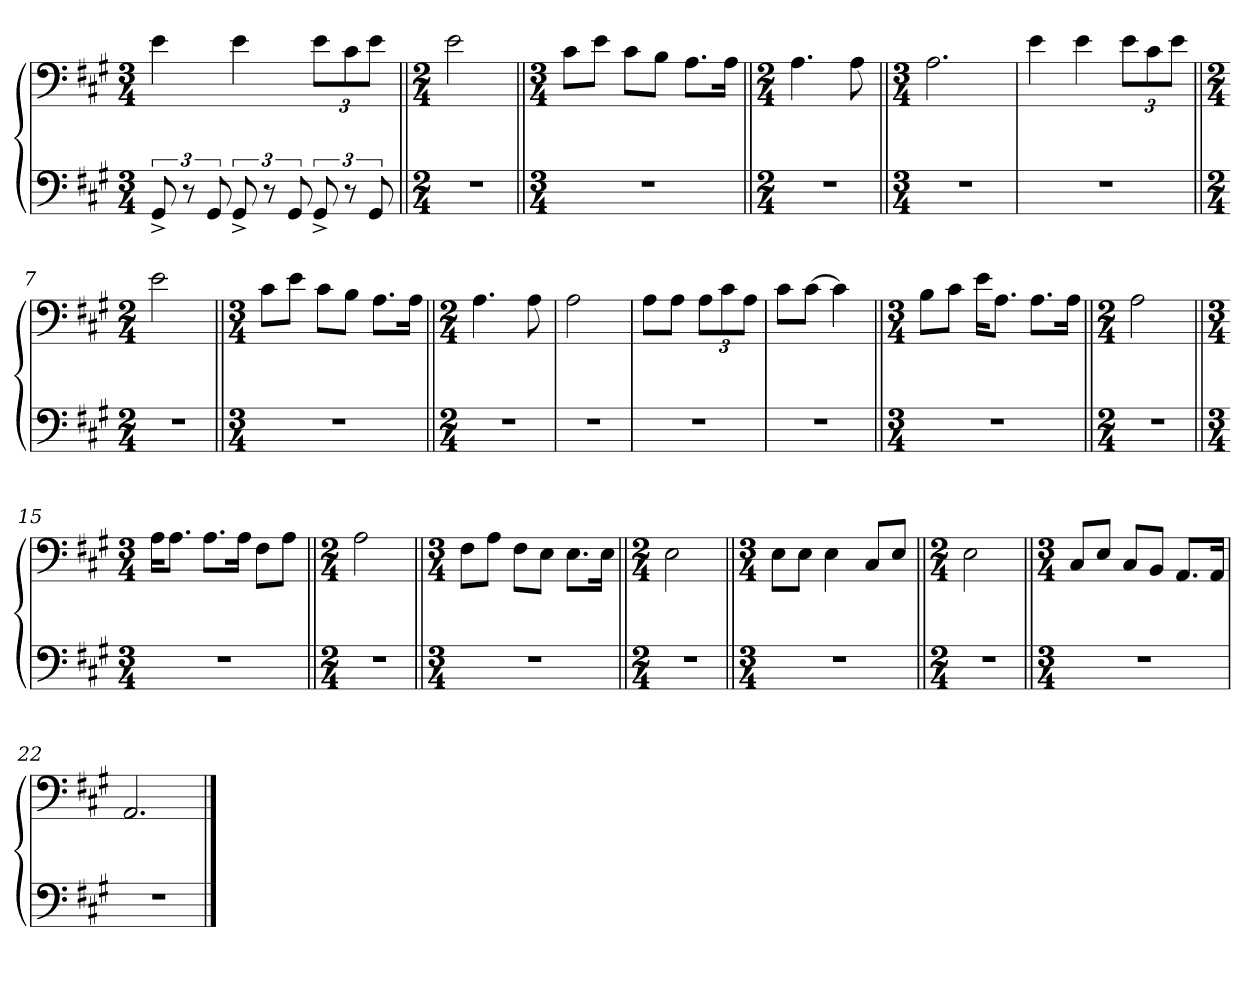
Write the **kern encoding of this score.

**kern	**kern
*part1	*part1
*staff2	*staff1
*clefF4	*clefF4
*k[f#c#g#]	*k[f#c#g#]
*M3/4	*M3/4
=1	=1
12GG#^/	4e\
12r	.
12GG#/	.
12GG#^/	4e\
12r	.
12GG#/	.
12GG#^/	12e\L
12r	12c#\
12GG#/	12e\J
=2||	=2||
*M2/4	*M2/4
2r	2e\
=3||	=3||
*M3/4	*M3/4
2.r	8c#\L
.	8e\J
.	8c#\L
.	8B\J
.	8.A\L
.	16A\Jk
=4||	=4||
*M2/4	*M2/4
2r	4.A\
.	8A\
=5||	=5||
*M3/4	*M3/4
2.r	2.A\
=6	=6
2.r	4e\
.	4e\
.	12e\L
.	12c#\
.	12e\J
=7||	=7||
*M2/4	*M2/4
2r	2e\
=8||	=8||
*M3/4	*M3/4
2.r	8c#\L
.	8e\J
.	8c#\L
.	8B\J
.	8.A\L
.	16A\Jk
=9||	=9||
*M2/4	*M2/4
2r	4.A\
.	8A\
=10	=10
2r	2A\
=11	=11
2r	8A\L
.	8A\J
.	12A\L
.	12c#\
.	12A\J
=12	=12
2r	8c#\L
.	[8c#\J
.	4c#\]
=13||	=13||
*M3/4	*M3/4
2.r	8B\L
.	8c#\J
.	16e\KL
.	8.A\J
.	8.A\L
.	16A\Jk
=14||	=14||
*M2/4	*M2/4
2r	2A\
=15||	=15||
*M3/4	*M3/4
2.r	16A\KL
.	8.A\J
.	8.A\L
.	16A\Jk
.	8F#\L
.	8A\J
=16||	=16||
*M2/4	*M2/4
2r	2A\
=17||	=17||
*M3/4	*M3/4
2.r	8F#\L
.	8A\J
.	8F#\L
.	8E\J
.	8.E\L
.	16E\Jk
=18||	=18||
*M2/4	*M2/4
2r	2E\
=19||	=19||
*M3/4	*M3/4
2.r	8E\L
.	8E\J
.	4E\
.	8C#/L
.	8E/J
=20||	=20||
*M2/4	*M2/4
2r	2E\
=21||	=21||
*M3/4	*M3/4
2.r	8C#/L
.	8E/J
.	8C#/L
.	8BB/J
.	8.AA/L
.	16AA/Jk
=22	=22
2.r	2.AA/
==	==
*-	*-
